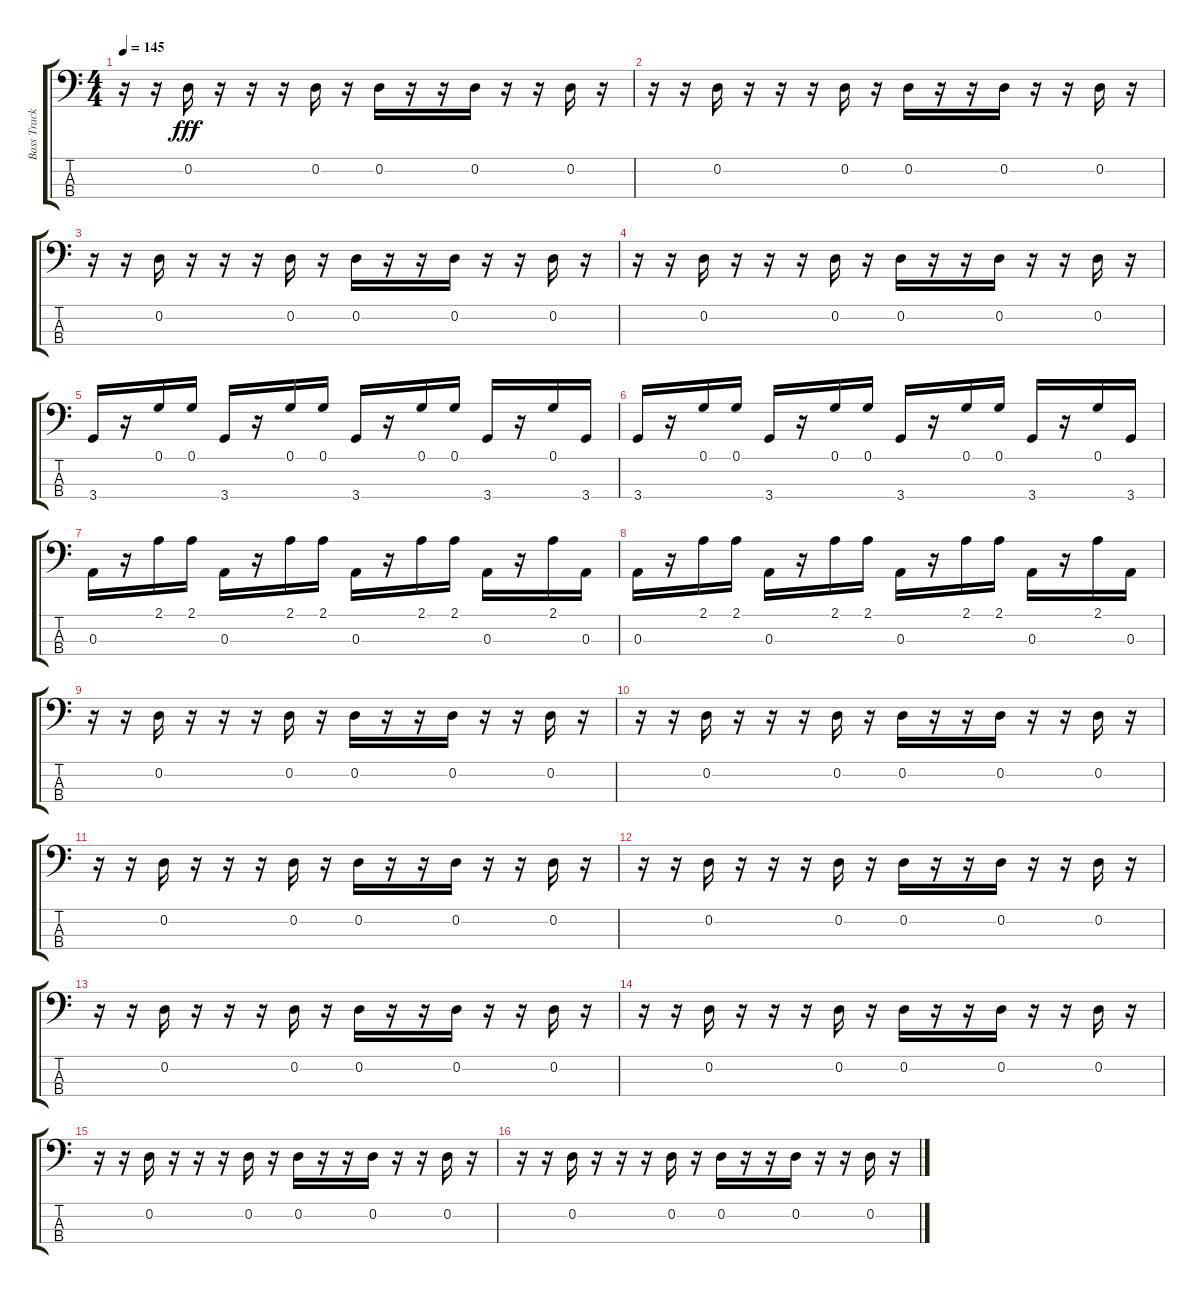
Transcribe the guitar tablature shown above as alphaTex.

\track ("Bass Track" "Bass Track") {instrument synthbass2}
\staff {score tabs}
\tuning (G2 D2 A1 E1) {hide}
\ts (4 4)
\tempo 145
\clef f4
\ks c
r.16{dy fff} r.16 0.2.16 r.16 r.16 r.16 0.2.16 r.16 0.2.16 r.16 r.16 0.2.16 r.16 r.16 0.2.16 r.16 |
r.16 r.16 0.2.16 r.16 r.16 r.16 0.2.16 r.16 0.2.16 r.16 r.16 0.2.16 r.16 r.16 0.2.16 r.16 |
r.16 r.16 0.2.16 r.16 r.16 r.16 0.2.16 r.16 0.2.16 r.16 r.16 0.2.16 r.16 r.16 0.2.16 r.16 |
r.16 r.16 0.2.16 r.16 r.16 r.16 0.2.16 r.16 0.2.16 r.16 r.16 0.2.16 r.16 r.16 0.2.16 r.16 |
3.4.16 r.16 0.1.16 0.1.16 3.4.16 r.16 0.1.16 0.1.16 3.4.16 r.16 0.1.16 0.1.16 3.4.16 r.16 0.1.16 3.4.16 |
3.4.16 r.16 0.1.16 0.1.16 3.4.16 r.16 0.1.16 0.1.16 3.4.16 r.16 0.1.16 0.1.16 3.4.16 r.16 0.1.16 3.4.16 |
0.3.16 r.16 2.1.16 2.1.16 0.3.16 r.16 2.1.16 2.1.16 0.3.16 r.16 2.1.16 2.1.16 0.3.16 r.16 2.1.16 0.3.16 |
0.3.16 r.16 2.1.16 2.1.16 0.3.16 r.16 2.1.16 2.1.16 0.3.16 r.16 2.1.16 2.1.16 0.3.16 r.16 2.1.16 0.3.16 |
r.16 r.16 0.2.16 r.16 r.16 r.16 0.2.16 r.16 0.2.16 r.16 r.16 0.2.16 r.16 r.16 0.2.16 r.16 |
r.16 r.16 0.2.16 r.16 r.16 r.16 0.2.16 r.16 0.2.16 r.16 r.16 0.2.16 r.16 r.16 0.2.16 r.16 |
r.16 r.16 0.2.16 r.16 r.16 r.16 0.2.16 r.16 0.2.16 r.16 r.16 0.2.16 r.16 r.16 0.2.16 r.16 |
r.16 r.16 0.2.16 r.16 r.16 r.16 0.2.16 r.16 0.2.16 r.16 r.16 0.2.16 r.16 r.16 0.2.16 r.16 |
r.16 r.16 0.2.16 r.16 r.16 r.16 0.2.16 r.16 0.2.16 r.16 r.16 0.2.16 r.16 r.16 0.2.16 r.16 |
r.16 r.16 0.2.16 r.16 r.16 r.16 0.2.16 r.16 0.2.16 r.16 r.16 0.2.16 r.16 r.16 0.2.16 r.16 |
r.16 r.16 0.2.16 r.16 r.16 r.16 0.2.16 r.16 0.2.16 r.16 r.16 0.2.16 r.16 r.16 0.2.16 r.16 |
r.16 r.16 0.2.16 r.16 r.16 r.16 0.2.16 r.16 0.2.16 r.16 r.16 0.2.16 r.16 r.16 0.2.16 r.16
